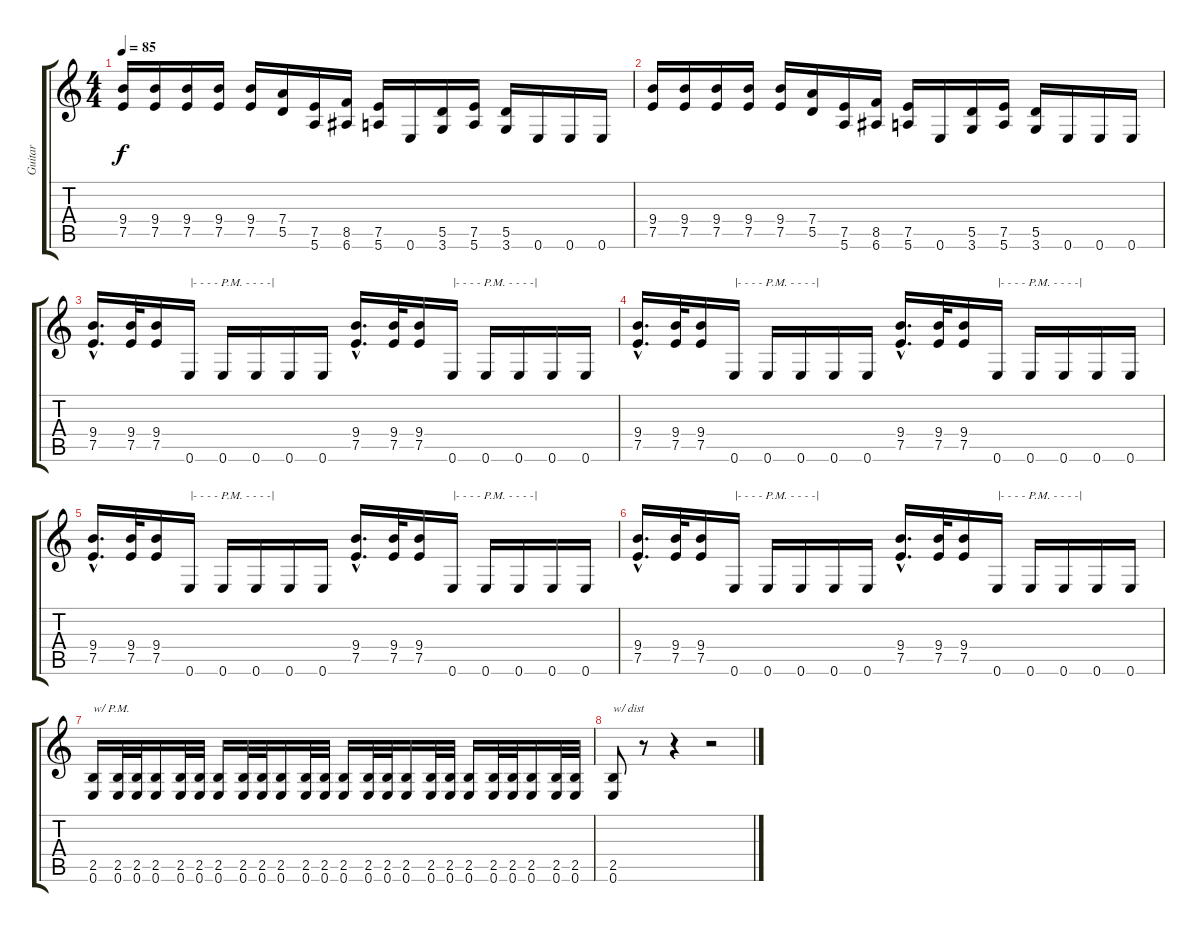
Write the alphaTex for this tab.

\track ("Guitar" "Guitar") {instrument distortionguitar}
\staff {score tabs}
\tuning (E4 B3 G3 D3 A2 E2) {hide}
\ts (4 4)
\tempo 85
\clef g2
\ks c
(9.4 7.5).16{dy f} (9.4 7.5).16 (9.4 7.5).16 (9.4 7.5).16 (9.4 7.5).16 (7.4 5.5).16 (7.5 5.6).16 (8.5 6.6).16 (7.5 5.6).16 0.6.16 (5.5 3.6).16 (7.5 5.6).16 (5.5 3.6).16 0.6.16 0.6.16 0.6.16 |
(9.4 7.5).16 (9.4 7.5).16 (9.4 7.5).16 (9.4 7.5).16 (9.4 7.5).16 (7.4 5.5).16 (7.5 5.6).16 (8.5 6.6).16 (7.5 5.6).16 0.6.16 (5.5 3.6).16 (7.5 5.6).16 (5.5 3.6).16 0.6.16 0.6.16 0.6.16 |
(9.4{hac} 7.5{hac}).16{d instrument distortionguitar} (9.4 7.5).32 (9.4 7.5).16 0.6.16{txt "|- - - - P.M. - - - -|" instrument electricguitarmuted} 0.6.16 0.6.16 0.6.16 0.6.16 (9.4{hac} 7.5{hac}).16{d instrument distortionguitar} (9.4 7.5).32 (9.4 7.5).16 0.6.16{txt "|- - - - P.M. - - - -|" instrument electricguitarmuted} 0.6.16 0.6.16 0.6.16 0.6.16 |
(9.4{hac} 7.5{hac}).16{d instrument distortionguitar} (9.4 7.5).32 (9.4 7.5).16 0.6.16{txt "|- - - - P.M. - - - -|" instrument electricguitarmuted} 0.6.16 0.6.16 0.6.16 0.6.16 (9.4{hac} 7.5{hac}).16{d instrument distortionguitar} (9.4 7.5).32 (9.4 7.5).16 0.6.16{txt "|- - - - P.M. - - - -|" instrument electricguitarmuted} 0.6.16 0.6.16 0.6.16 0.6.16 |
(9.4{hac} 7.5{hac}).16{d instrument distortionguitar} (9.4 7.5).32 (9.4 7.5).16 0.6.16{txt "|- - - - P.M. - - - -|" instrument electricguitarmuted} 0.6.16 0.6.16 0.6.16 0.6.16 (9.4{hac} 7.5{hac}).16{d instrument distortionguitar} (9.4 7.5).32 (9.4 7.5).16 0.6.16{txt "|- - - - P.M. - - - -|" instrument electricguitarmuted} 0.6.16 0.6.16 0.6.16 0.6.16 |
(9.4{hac} 7.5{hac}).16{d instrument distortionguitar} (9.4 7.5).32 (9.4 7.5).16 0.6.16{txt "|- - - - P.M. - - - -|" instrument electricguitarmuted} 0.6.16 0.6.16 0.6.16 0.6.16 (9.4{hac} 7.5{hac}).16{d instrument distortionguitar} (9.4 7.5).32 (9.4 7.5).16 0.6.16{txt "|- - - - P.M. - - - -|" instrument electricguitarmuted} 0.6.16 0.6.16 0.6.16 0.6.16 |
(2.5 0.6).16{txt "w/ P.M."} (2.5 0.6).32 (2.5 0.6).32 (2.5 0.6).16 (2.5 0.6).32 (2.5 0.6).32 (2.5 0.6).16 (2.5 0.6).32 (2.5 0.6).32 (2.5 0.6).16 (2.5 0.6).32 (2.5 0.6).32 (2.5 0.6).16 (2.5 0.6).32 (2.5 0.6).32 (2.5 0.6).16 (2.5 0.6).32 (2.5 0.6).32 (2.5 0.6).16 (2.5 0.6).32 (2.5 0.6).32 (2.5 0.6).16 (2.5 0.6).32 (2.5 0.6).32 |
(2.5 0.6).8{txt "w/ dist" instrument distortionguitar} r.8 r.4 r.2
